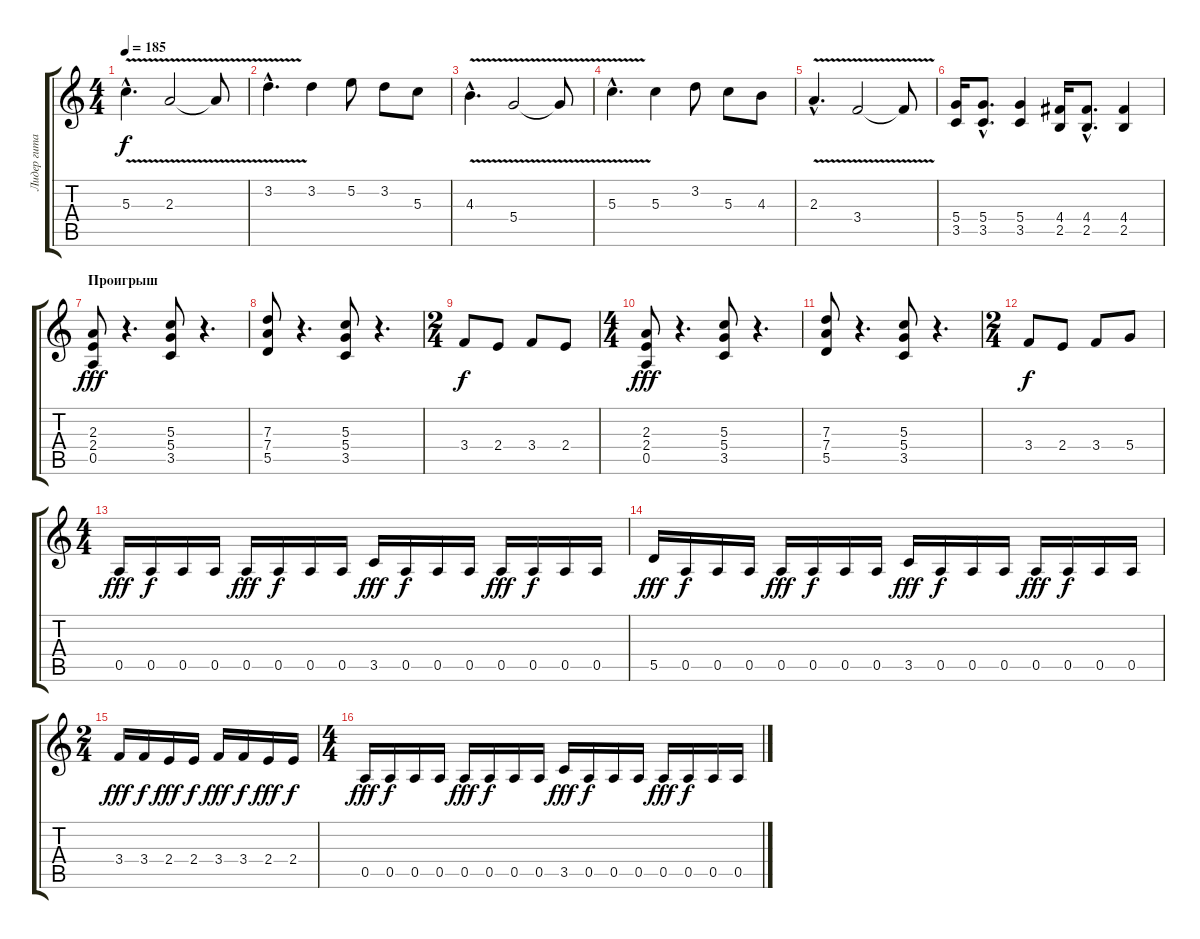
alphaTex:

\track ("Лидер гитара" "Лидер гита") {instrument overdrivenguitar}
\staff {score tabs}
\tuning (E4 B3 G3 D3 A2 E2) {hide}
\ts (4 4)
\tempo 185
\clef g2
\ks c
5.3{v hac}.4{d dy f} 2.3{v}.2 2.3{t}.8 |
3.2{v hac}.4{d} 3.2.4 5.2.8 3.2.8 5.3.8 |
4.3{v hac}.4{d} 5.4{v}.2 5.4{t}.8 |
5.3{v hac}.4{d} 5.3.4 3.2.8 5.3.8 4.3.8 |
2.3{v hac}.4{d} 3.4{v}.2 3.4{t}.8 |
(5.4 3.5).16 (5.4{hac} 3.5{hac}).8{d} (5.4 3.5).4 (4.4 2.5).16 (4.4{hac} 2.5{hac}).8{d} (4.4 2.5).4 |
\section ("" "Проигрыш")
(2.3 2.4 0.5).8{dy fff} r.4{d} (5.3 5.4 3.5).8 r.4{d} |
(7.3 7.4 5.5).8 r.4{d} (5.3 5.4 3.5).8 r.4{d} |
\ts (2 4)
3.4.8{dy f} 2.4.8 3.4.8 2.4.8 |
\ts (4 4)
(2.3 2.4 0.5).8{dy fff} r.4{d} (5.3 5.4 3.5).8 r.4{d} |
(7.3 7.4 5.5).8 r.4{d} (5.3 5.4 3.5).8 r.4{d} |
\ts (2 4)
3.4.8{dy f} 2.4.8 3.4.8 5.4.8 |
\ts (4 4)
0.5.16{dy fff} 0.5.16{dy f} 0.5.16 0.5.16 0.5.16{dy fff} 0.5.16{dy f} 0.5.16 0.5.16 3.5.16{dy fff} 0.5.16{dy f} 0.5.16 0.5.16 0.5.16{dy fff} 0.5.16{dy f} 0.5.16 0.5.16 |
5.5.16{dy fff} 0.5.16{dy f} 0.5.16 0.5.16 0.5.16{dy fff} 0.5.16{dy f} 0.5.16 0.5.16 3.5.16{dy fff} 0.5.16{dy f} 0.5.16 0.5.16 0.5.16{dy fff} 0.5.16{dy f} 0.5.16 0.5.16 |
\ts (2 4)
3.4.16{dy fff} 3.4.16{dy f} 2.4.16{dy fff} 2.4.16{dy f} 3.4.16{dy fff} 3.4.16{dy f} 2.4.16{dy fff} 2.4.16{dy f} |
\ts (4 4)
0.5.16{dy fff} 0.5.16{dy f} 0.5.16 0.5.16 0.5.16{dy fff} 0.5.16{dy f} 0.5.16 0.5.16 3.5.16{dy fff} 0.5.16{dy f} 0.5.16 0.5.16 0.5.16{dy fff} 0.5.16{dy f} 0.5.16 0.5.16
